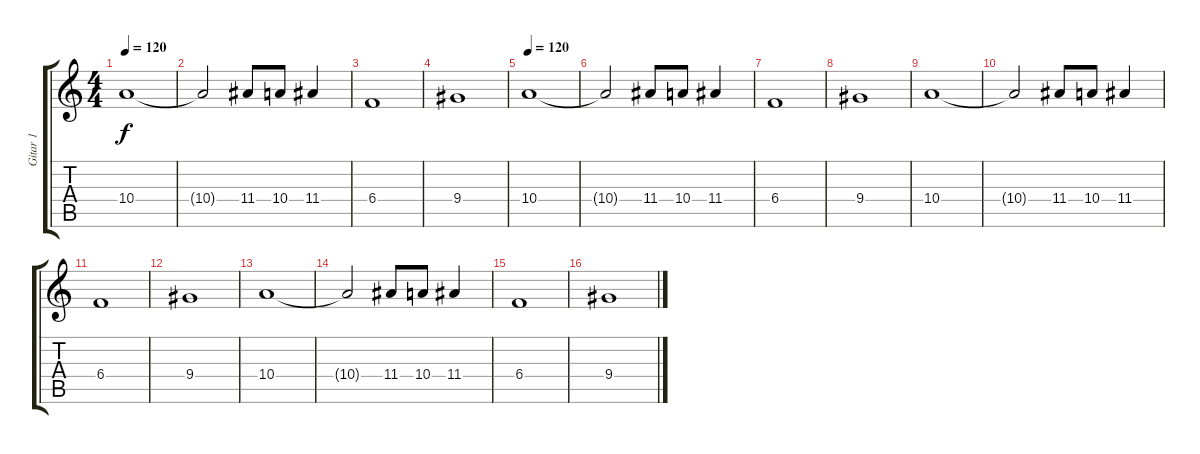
\track ("Gitar 1" "Gitar 1") {instrument distortionguitar}
\staff {score tabs}
\tuning (Db4 Ab3 E3 B2 Gb2 Db2) {hide}
\ts (4 4)
\tempo 120
\clef g2
\ks c
10.4.1{dy f} |
10.4{t}.2 11.4.8 10.4.8 11.4.4 |
6.4.1 |
9.4.1 |
\tempo 120
10.4.1{volume 10 instrument acousticguitarnylon} |
10.4{t}.2 11.4.8 10.4.8 11.4.4 |
6.4.1 |
9.4.1 |
10.4.1 |
10.4{t}.2 11.4.8 10.4.8 11.4.4 |
6.4.1 |
9.4.1 |
10.4.1 |
10.4{t}.2 11.4.8 10.4.8 11.4.4 |
6.4.1 |
9.4.1
